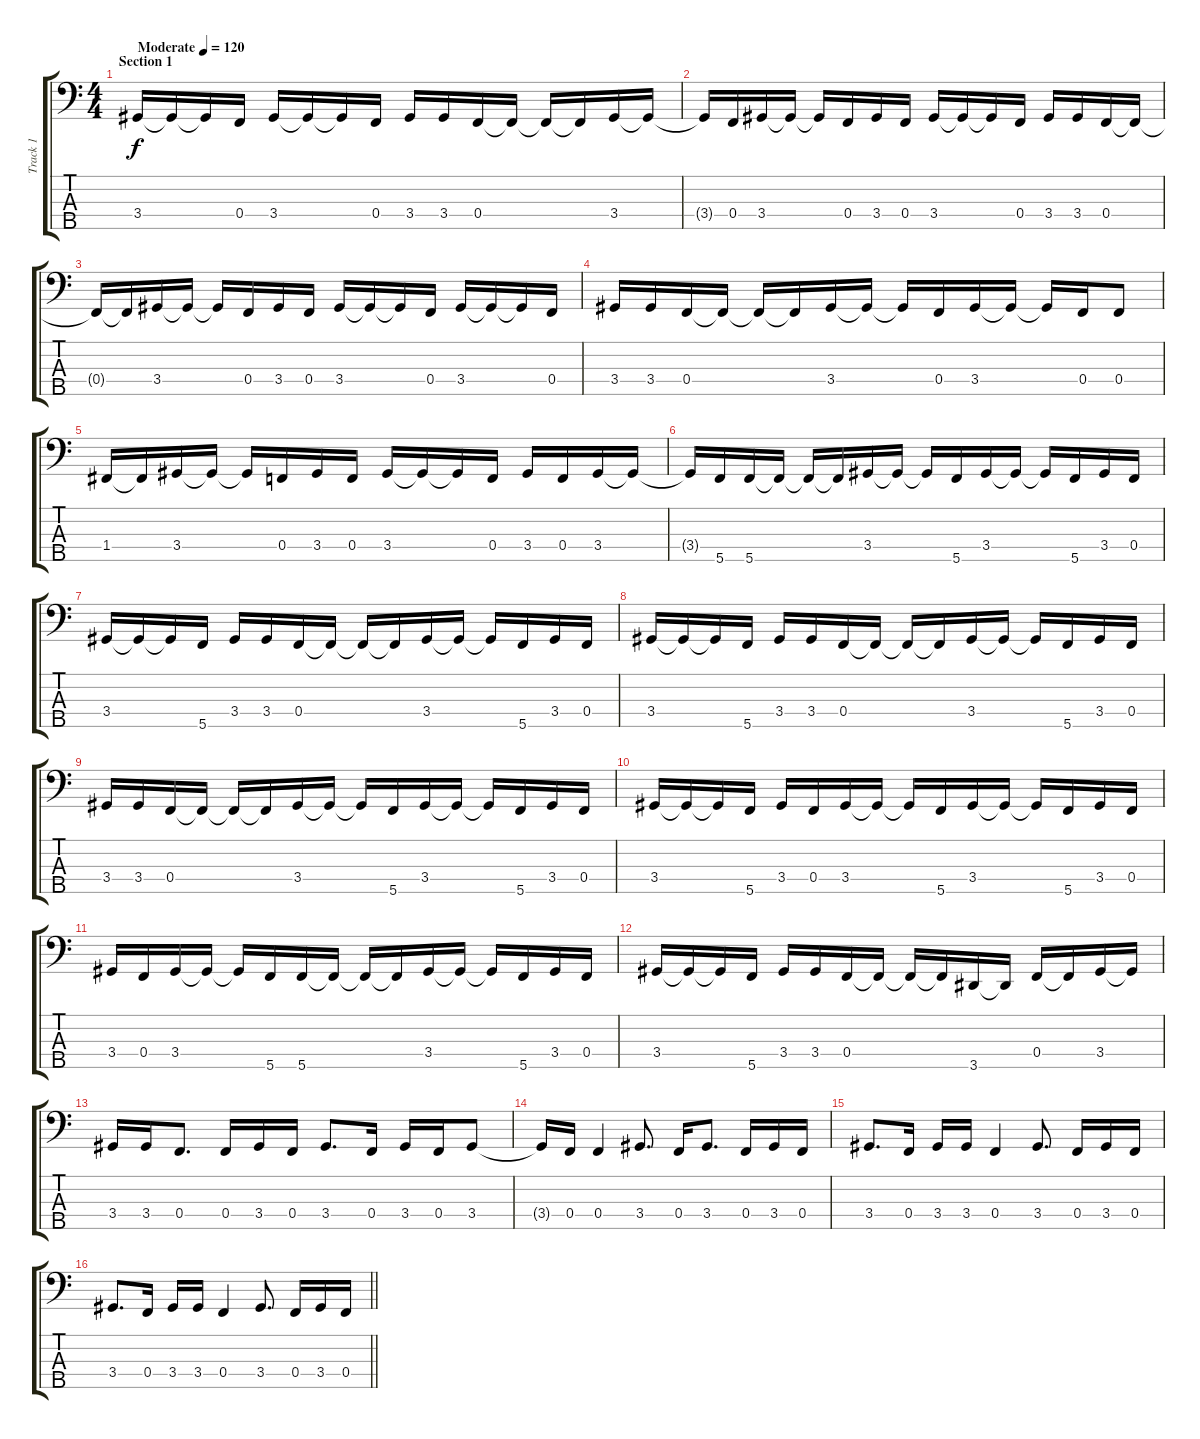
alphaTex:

\track ("Track 1" "Track 1") {instrument electricbasspick}
\staff {score tabs}
\tuning (Ab2 Eb2 Bb1 F1 C1) {hide}
\ts (4 4)
\section ("" "Section 1")
\tempo (120 "Moderate")
\clef f4
\ks c
3.4.16{dy f instrument electricbasspick} 3.4{t}.16 3.4{t}.16 0.4.16 3.4.16 3.4{t}.16 3.4{t}.16 0.4.16 3.4.16 3.4.16 0.4.16 0.4{t}.16 0.4{t}.16 0.4{t}.16 3.4.16 3.4{t}.16 |
3.4{t}.16 0.4.16 3.4.16 3.4{t}.16 3.4{t}.16 0.4.16 3.4.16 0.4.16 3.4.16 3.4{t}.16 3.4{t}.16 0.4.16 3.4.16 3.4.16 0.4.16 0.4{t}.16 |
0.4{t}.16 0.4{t}.16 3.4.16 3.4{t}.16 3.4{t}.16 0.4.16 3.4.16 0.4.16 3.4.16 3.4{t}.16 3.4{t}.16 0.4.16 3.4.16 3.4{t}.16 3.4{t}.16 0.4.16 |
3.4.16 3.4.16 0.4.16 0.4{t}.16 0.4{t}.16 0.4{t}.16 3.4.16 3.4{t}.16 3.4{t}.16 0.4.16 3.4.16 3.4{t}.16 3.4{t}.16 0.4.16 0.4.8 |
1.4.16 1.4{t}.16 3.4.16 3.4{t}.16 3.4{t}.16 0.4.16 3.4.16 0.4.16 3.4.16 3.4{t}.16 3.4{t}.16 0.4.16 3.4.16 0.4.16 3.4.16 3.4{t}.16 |
3.4{t}.16 5.5.16 5.5.16 5.5{t}.16 5.5{t}.16 5.5{t}.16 3.4.16 3.4{t}.16 3.4{t}.16 5.5.16 3.4.16 3.4{t}.16 3.4{t}.16 5.5.16 3.4.16 0.4.16 |
3.4.16 3.4{t}.16 3.4{t}.16 5.5.16 3.4.16 3.4.16 0.4.16 0.4{t}.16 0.4{t}.16 0.4{t}.16 3.4.16 3.4{t}.16 3.4{t}.16 5.5.16 3.4.16 0.4.16 |
3.4.16 3.4{t}.16 3.4{t}.16 5.5.16 3.4.16 3.4.16 0.4.16 0.4{t}.16 0.4{t}.16 0.4{t}.16 3.4.16 3.4{t}.16 3.4{t}.16 5.5.16 3.4.16 0.4.16 |
3.4.16 3.4.16 0.4.16 0.4{t}.16 0.4{t}.16 0.4{t}.16 3.4.16 3.4{t}.16 3.4{t}.16 5.5.16 3.4.16 3.4{t}.16 3.4{t}.16 5.5.16 3.4.16 0.4.16 |
3.4.16 3.4{t}.16 3.4{t}.16 5.5.16 3.4.16 0.4.16 3.4.16 3.4{t}.16 3.4{t}.16 5.5.16 3.4.16 3.4{t}.16 3.4{t}.16 5.5.16 3.4.16 0.4.16 |
3.4.16 0.4.16 3.4.16 3.4{t}.16 3.4{t}.16 5.5.16 5.5.16 5.5{t}.16 5.5{t}.16 5.5{t}.16 3.4.16 3.4{t}.16 3.4{t}.16 5.5.16 3.4.16 0.4.16 |
3.4.16 3.4{t}.16 3.4{t}.16 5.5.16 3.4.16 3.4.16 0.4.16 0.4{t}.16 0.4{t}.16 0.4{t}.16 3.5.16 3.5{t}.16 0.4.16 0.4{t}.16 3.4.16 3.4{t}.16 |
3.4.16 3.4.16 0.4.8{d} 0.4.16 3.4.16 0.4.16 3.4.8{d} 0.4.16 3.4.16 0.4.16 3.4.8 |
3.4{t}.16 0.4.16 0.4.4 3.4.8{d} 0.4.16 3.4.8{d} 0.4.16 3.4.16 0.4.16 |
3.4.8{d} 0.4.16 3.4.16 3.4.16 0.4.4 3.4.8{d} 0.4.16 3.4.16 0.4.16 |
\barLineRight lightlight
3.4.8{d} 0.4.16 3.4.16 3.4.16 0.4.4 3.4.8{d} 0.4.16 3.4.16 0.4.16
